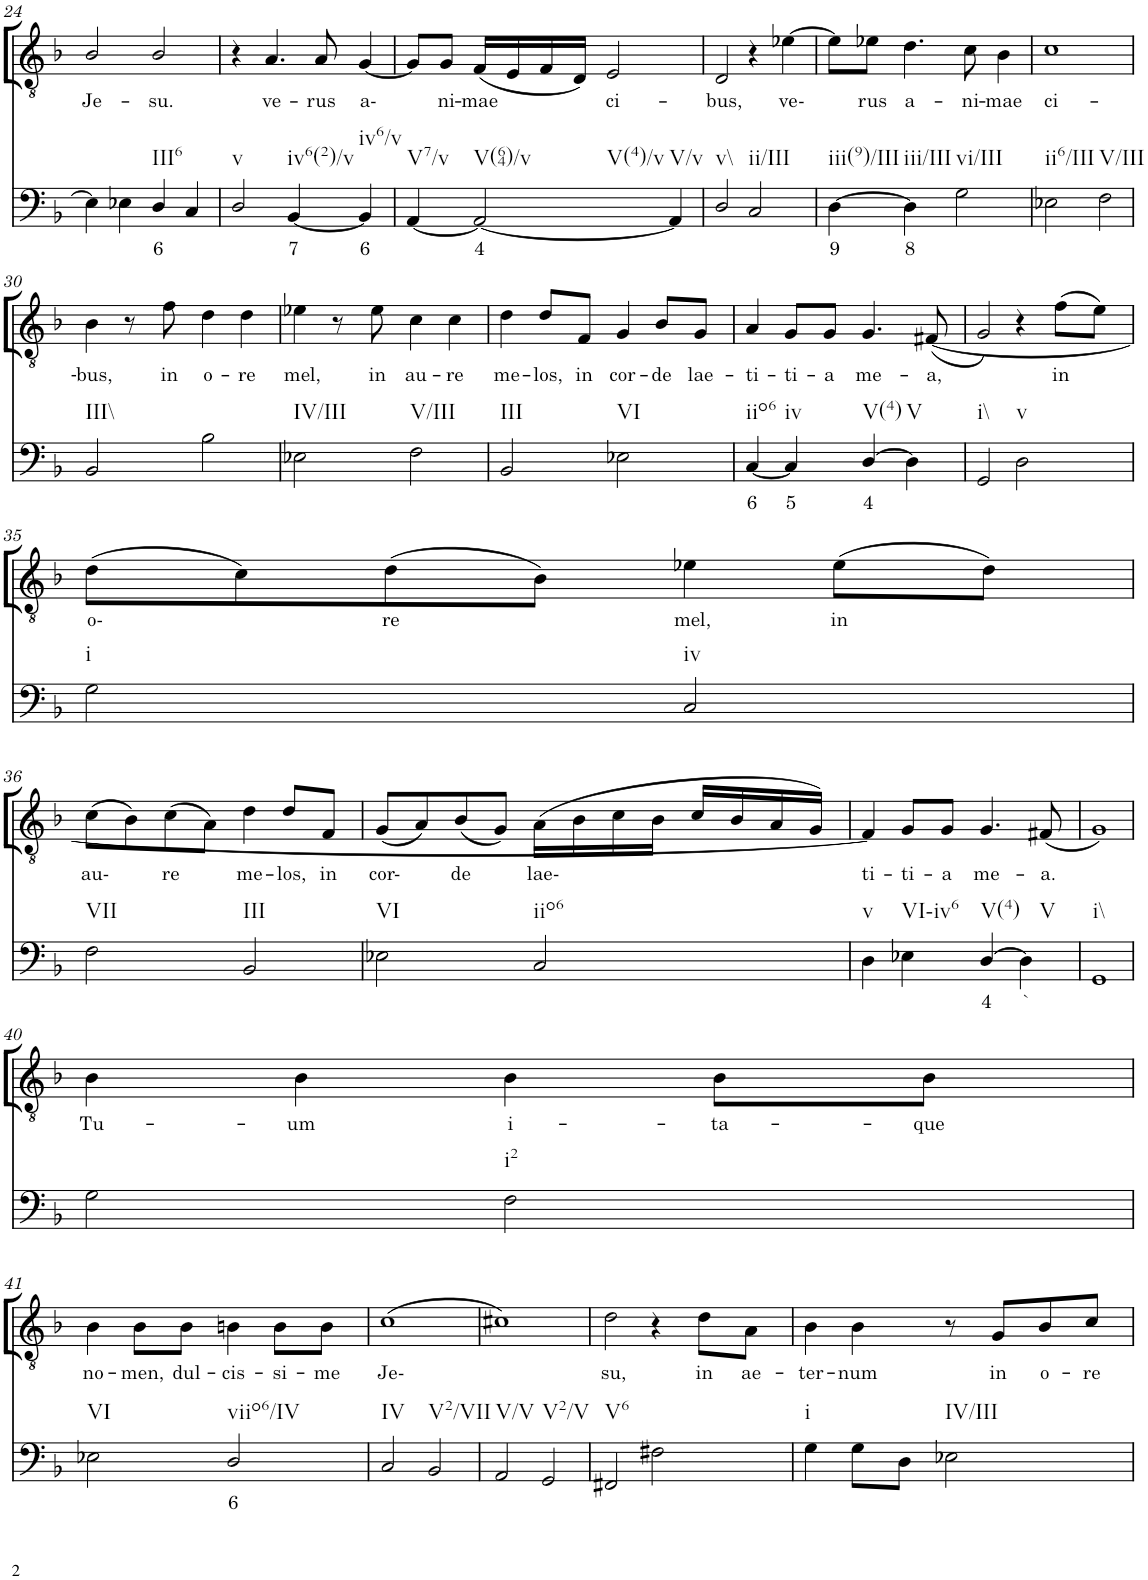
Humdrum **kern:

**kern	**text	**kern	**text
*part2	*part2	*part1	*part1
*staff2	*staff2	*staff1	*staff1
*I"Continuo	*	*I"Tenor	*
!!LO:PB:g=z
*clefF4	*	*clefGv2	*
*k[b-]	*	*k[b-]	*
*M4/4	*	*M4/4	*
=24	=24	=24	=24
!	!	!	!LO:LY:b
4E-\]	.	2B-/	Je-
4E-X\	.	.	.
!LO:TX:b:t=III6	!	!	!
!	!LO:LY:b	!	!LO:LY:b
4D/	6	2B-/	su.
4C/	.	.	.
=25	=25	=25	=25
!LO:TX:b:t=v	!	!	!
2D/	.	4r	.
!	!	!	!LO:LY:b
.	.	4.A/	ve-
!LO:TX:b:t=iv6(2)/v	!	!	!
!	!LO:LY:b	!	!
[4BB-/	7	.	.
!	!	!	!LO:LY:b
.	.	8A/	rus
!LO:TX:b:t=iv6/v	!	!	!
!	!LO:LY:b	!	!LO:LY:b
4BB-/]	6	[4G/	a-
=26	=26	=26	=26
!LO:TX:b:t=V7/v	!	!	!
[4AA/	.	8G/L]	.
!	!	!	!LO:LY:b
.	.	8G/J	ni-
!LO:TX:b:t=V(64)/v	!	!	!
!LO:TX:b:t=V(4)/v	!	!	!
!	!LO:LY:b	!	!LO:LY:b
2AA/_	4	(16F/LL	mae
.	.	16E/	.
.	.	16F/	.
.	.	16D/JJ)	.
!	!	!	!LO:LY:b
.	.	2E/	ci-
!LO:TX:b:t=V/v	!	!	!
4AA/]	.	.	.
=27	=27	=27	=27
!LO:TX:b:t=v\\	!	!	!
!	!	!	!LO:LY:b
2D/	.	2D/	bus,
!LO:TX:b:t=ii/III	!	!	!
2C/	.	4r	.
!	!	!	!LO:LY:b
.	.	[4e-X\	ve-
=28	=28	=28	=28
!LO:TX:b:t=iii(9)/III	!	!	!
!	!LO:LY:b	!	!
[4D\	9	8e-\L]	.
!	!	!	!LO:LY:b
.	.	8e-X\J	rus
!LO:TX:b:t=iii/III	!	!	!
!	!LO:LY:b	!	!LO:LY:b
4D\]	8	4.d\	a-
!LO:TX:b:t=vi/III	!	!	!
2G\	.	.	.
!	!	!	!LO:LY:b
.	.	8c\	ni-
!	!	!	!LO:LY:b
.	.	4B-\	mae
=29	=29	=29	=29
!LO:TX:b:t=ii6/III	!	!	!
!	!	!	!LO:LY:b
2E-X\	.	1c	ci-
!LO:TX:b:t=V/III	!	!	!
2F\	.	.	.
!!LO:LB:g=z
=30	=30	=30	=30
!LO:TX:b:t=III\\	!	!	!
!	!	!	!LO:LY:b
2BB-/	.	4B-\	bus,
.	.	8r	.
!	!	!	!LO:LY:b
.	.	8f\	in
!	!	!	!LO:LY:b
2B-\	.	4d\	o-
!	!	!	!LO:LY:b
.	.	4d\	re
=31	=31	=31	=31
!LO:TX:b:t=IV/III	!	!	!
!	!	!	!LO:LY:b
2E-X\	.	4e-X\	mel,
.	.	8r	.
!	!	!	!LO:LY:b
.	.	8e-\	in
!LO:TX:b:t=V/III	!	!	!
!	!	!	!LO:LY:b
2F\	.	4c\	au-
!	!	!	!LO:LY:b
.	.	4c\	re
=32	=32	=32	=32
!LO:TX:b:t=III	!	!	!
!	!	!	!LO:LY:b
2BB-/	.	4d\	me-
!	!	!	!LO:LY:b
.	.	8d/L	los,
!	!	!	!LO:LY:b
.	.	8F/J	in
!LO:TX:b:t=VI	!	!	!
!	!	!	!LO:LY:b
2E-X\	.	4G/	cor-
!	!	!	!LO:LY:b
.	.	8B-/L	de
!	!	!	!LO:LY:b
.	.	8G/J	lae-
=33	=33	=33	=33
!LO:TX:b:t=iio6	!	!	!
!	!LO:LY:b	!	!LO:LY:b
[4C/	6	4A/	ti-
!LO:TX:b:t=iv	!	!	!
!	!LO:LY:b	!	!LO:LY:b
4C/]	5	8G/L	ti-
!	!	!	!LO:LY:b
.	.	8G/J	a
!LO:TX:b:t=V(4)	!	!	!
!	!LO:LY:b	!	!LO:LY:b
[4D/	4	4.G/	me-
!LO:TX:b:t=V	!	!	!
4D\]	.	.	.
!	!	!	!LO:LY:b
.	.	([8F#X/	a,
=34	=34	=34	=34
!LO:TX:b:t=i\\	!	!	!
2GG/	.	2G/)	.
!LO:TX:b:t=v	!	!	!
2D\	.	4r	.
!	!	!	!LO:LY:b
.	.	(8f\L	in
.	.	8e\J)	.
!!LO:LB:g=z
=35	=35	=35	=35
!LO:TX:b:t=i	!	!	!
!	!	!	!LO:LY:b
2G\	.	(8d\L	o-
.	.	8c\)	.
!	!	!	!LO:LY:b
.	.	(8d\	re
.	.	8B-\J)	.
!LO:TX:b:t=iv	!	!	!
!	!	!	!LO:LY:b
2C/	.	4e-X\	mel,
!	!	!	!LO:LY:b
.	.	(8e-\L	in
.	.	8d\J)	.
!!LO:LB:g=z
=36	=36	=36	=36
!LO:TX:b:t=VII	!	!	!
!	!	!	!LO:LY:b
2F\	.	(8c\L	au-
.	.	8B-\)	.
!	!	!	!LO:LY:b
.	.	(8c\	re
.	.	8A\J)	.
!LO:TX:b:t=III	!	!	!
!	!	!	!LO:LY:b
2BB-/	.	4d\	me-
!	!	!	!LO:LY:b
.	.	8d/L	los,
!	!	!	!LO:LY:b
.	.	8F/J	in
=37	=37	=37	=37
!LO:TX:b:t=VI	!	!	!
!	!	!	!LO:LY:b
2E-X\	.	(8G/L	cor-
.	.	8A/)	.
!	!	!	!LO:LY:b
.	.	(8B-/	de
.	.	8G/J)	.
!LO:TX:b:t=iio6	!	!	!
!	!	!	!LO:LY:b
2C/	.	(16A\LL	lae-
.	.	16B-\	.
.	.	16c\	.
.	.	16B-\JJ	.
.	.	16c/LL	.
.	.	16B-/	.
.	.	16A/	.
.	.	16G/JJ)	.
=38	=38	=38	=38
!LO:TX:b:t=v	!	!	!
!	!	!	!LO:LY:b
4D\	.	4F#/]	ti-
!LO:TX:b:t=VI-iv6	!	!	!
!	!	!	!LO:LY:b
4E-X\	.	8G/L	ti-
!	!	!	!LO:LY:b
.	.	8G/J	a
!LO:TX:b:t=V(4)	!	!	!
!	!LO:LY:b	!	!LO:LY:b
[4D/	4	4.G/	me-
!LO:TX:b:t=V	!	!	!
!	!LO:LY:b	!	!
4D\]	`	.	.
!	!	!	!LO:LY:b
.	.	(8F#X/	a.
=39	=39	=39	=39
!LO:TX:b:t=i\\	!	!	!
1GG	.	1G)	.
!!LO:LB:g=z
=40	=40	=40	=40
!	!	!	!LO:LY:b
2G\	.	4B-\	Tu-
!	!	!	!LO:LY:b
.	.	4B-\	um
!LO:TX:b:t=i2	!	!	!
!	!	!	!LO:LY:b
2F\	.	4B-\	i-
!	!	!	!LO:LY:b
.	.	8B-\L	ta-
!	!	!	!LO:LY:b
.	.	8B-\J	que
!!LO:LB:g=z
=41	=41	=41	=41
!LO:TX:b:t=VI	!	!	!
!	!	!	!LO:LY:b
2E-X\	.	4B-\	no-
!	!	!	!LO:LY:b
.	.	8B-\L	men,
!	!	!	!LO:LY:b
.	.	8B-\J	dul-
!LO:TX:b:t=viio6/IV	!	!	!
!	!LO:LY:b	!	!LO:LY:b
2D/	6	4Bn\	cis-
!	!	!	!LO:LY:b
.	.	8B\L	si-
!	!	!	!LO:LY:b
.	.	8B\J	me
=42	=42	=42	=42
!LO:TX:b:t=IV	!	!	!
!	!	!	!LO:LY:b
2C/	.	(1c	Je-
!LO:TX:b:t=V2/VII	!	!	!
2BB-/	.	.	.
=43	=43	=43	=43
!LO:TX:b:t=V/V	!	!	!
2AA/	.	1c#X)	.
!LO:TX:b:t=V2/V	!	!	!
2GG/	.	.	.
=44	=44	=44	=44
!LO:TX:b:t=V6	!	!	!
!	!	!	!LO:LY:b
2FF#X/	.	2d\	su,
2F#X\	.	4r	.
!	!	!	!LO:LY:b
.	.	8d\L	in
!	!	!	!LO:LY:b
.	.	8A\J	ae-
=45	=45	=45	=45
!LO:TX:b:t=i	!	!	!
!	!	!	!LO:LY:b
4G\	.	4B-\	ter-
!	!	!	!LO:LY:b
8G\L	.	4B-\	num
8D\J	.	.	.
!LO:TX:b:t=IV/III	!	!	!
2E-X\	.	8r	.
!	!	!	!LO:LY:b
.	.	8G/L	in
!	!	!	!LO:LY:b
.	.	8B-/	o-
!	!	!	!LO:LY:b
.	.	8c/J	re
=	=	=	=
*-	*-	*-	*-
